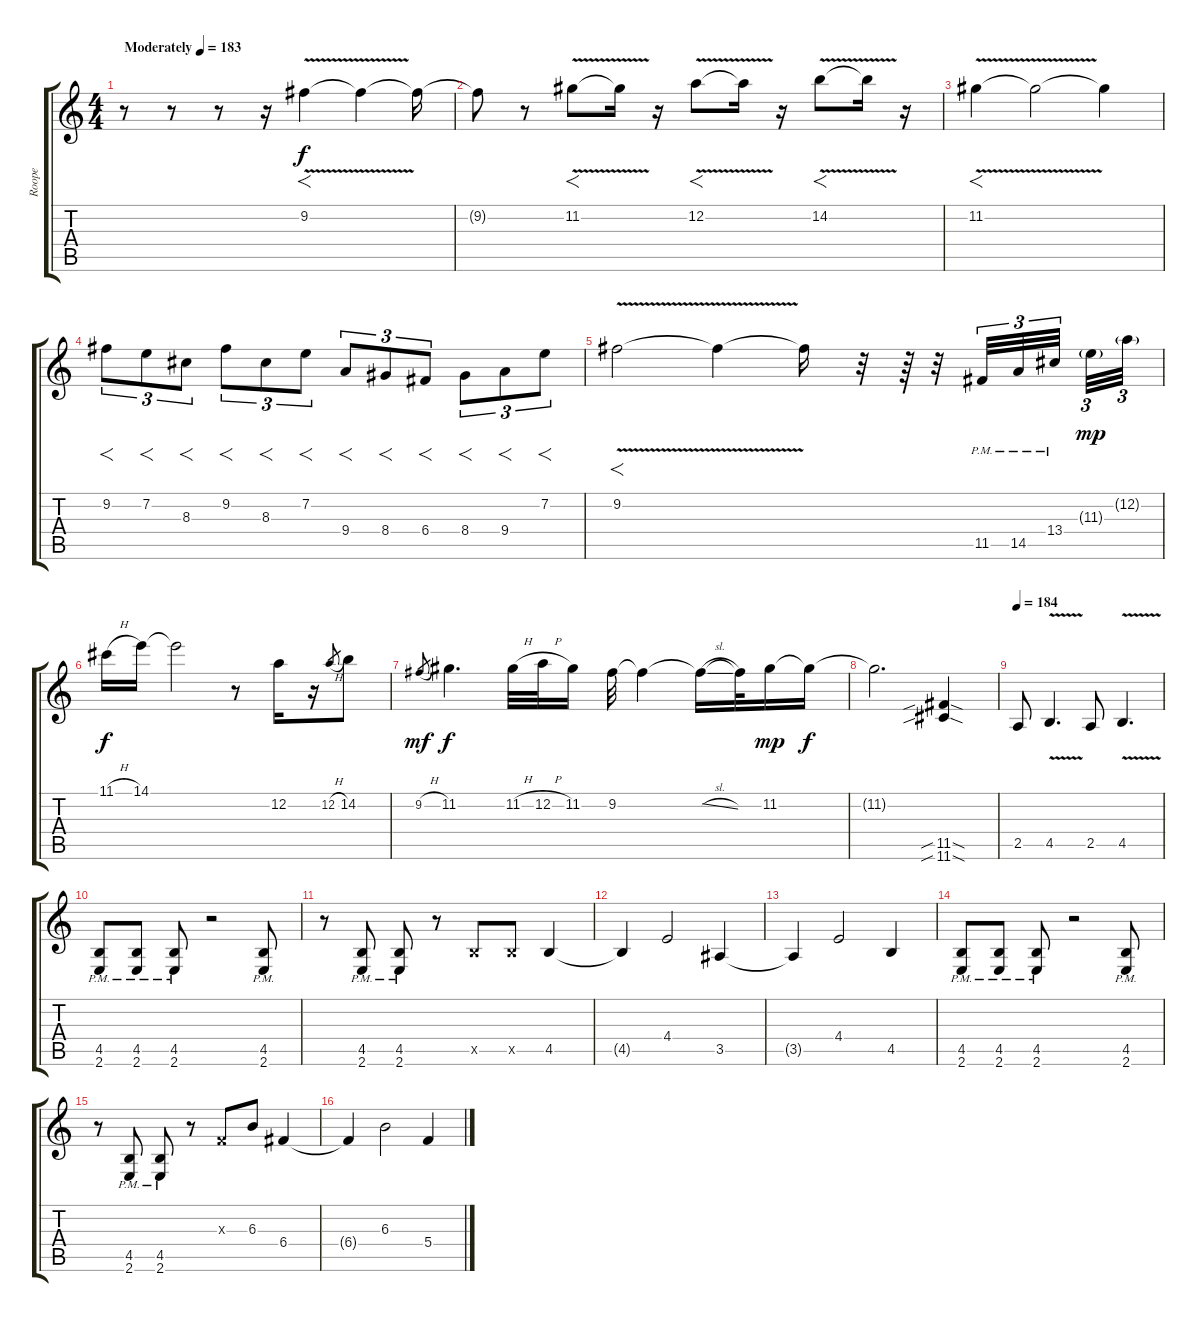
\track ("Roope" "Roope") {instrument distortionguitar}
\staff {score tabs}
\tuning (D4 A3 F3 C3 G2 D2) {hide}
\ts (4 4)
\tempo (183 "Moderately")
\tempo 92
\tempo (183 "Moderately")
\clef g2
\ks c
r.8{dy f instrument distortionguitar} r.8 r.8 r.16 9.2{v}.4{f} 9.2{t}.4 9.2{t}.16 |
9.2{t}.8 r.8 11.2{v}.8{f} 11.2{t}.16 r.16 12.2{v}.8{f} 12.2{t}.16 r.16 14.2{v}.8{f} 14.2{t}.16 r.16 |
11.2{v}.4{f} 11.2{t}.2 11.2{t}.4 |
9.2.8{f tu (3 2)} 7.2.8{f tu (3 2)} 8.3.8{f tu (3 2)} 9.2.8{f tu (3 2)} 8.3.8{f tu (3 2)} 7.2.8{f tu (3 2)} 9.4.8{f tu (3 2)} 8.4.8{f tu (3 2)} 6.4.8{f tu (3 2)} 8.4.8{f tu (3 2)} 9.4.8{f tu (3 2)} 7.2.8{f tu (3 2)} |
9.2{v}.2{f} 9.2{t}.4 9.2{t}.16 r.32 r.64 r.32 11.5{pm}.32{tu (3 2)} 14.5{pm}.32{tu (3 2)} 13.4{pm}.32{tu (3 2) beam splitsecondary} 11.3{g}.32{tu (3 2) dy mp} 12.2{g}.32{tu (3 2)} |
11.1{h}.16{dy f} 14.1.16 14.1{t}.2 r.8 12.2.16 r.16 12.2{h}.8{gr} 14.2.8 |
9.2{h}.8{gr dy mf} 11.2.4{d dy f} 11.2{h}.32 12.2{h}.32 11.2.16 9.2.32 9.2{t}.4 9.2{sl t}.16 9.2{t}.32 11.2.16{dy mp} 11.2{t}.16{dy f} |
11.2{t}.2{d} (11.5{sib sod} 11.6{sib sod}).4 |
\tempo 184
2.5.8 4.5{v}.4{d} 2.5.8 4.5{v}.4{d} |
(4.5{pm} 2.6{pm}).8 (4.5{pm} 2.6{pm}).8 (4.5{pm} 2.6{pm}).8 r.2 (4.5{pm} 2.6{pm}).8 |
r.8 (4.5{pm} 2.6{pm}).8 (4.5{pm} 2.6{pm}).8 r.8 4.5{x}.8 4.5{x}.8 4.5.4 |
4.5{t}.4 4.4.2 3.5.4 |
3.5{t}.4 4.4.2 4.5.4 |
(4.5{pm} 2.6{pm}).8 (4.5{pm} 2.6{pm}).8 (4.5{pm} 2.6{pm}).8 r.2 (4.5{pm} 2.6{pm}).8 |
r.8 (4.5{pm} 2.6{pm}).8 (4.5{pm} 2.6{pm}).8 r.8 0.3{x}.8 6.3.8 6.4.4 |
6.4{t}.4 6.3.2 5.4.4
